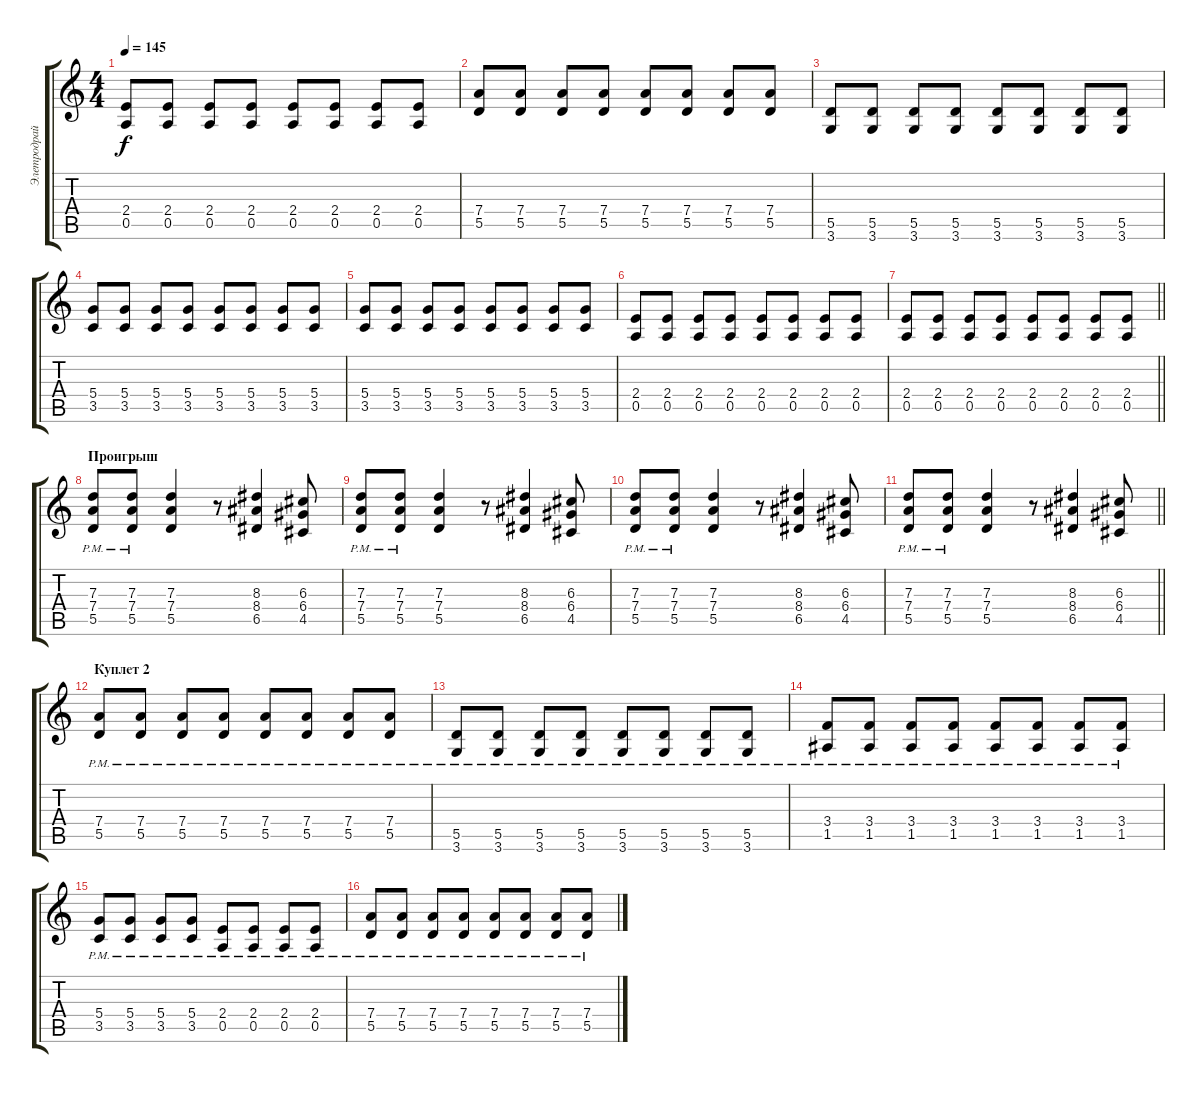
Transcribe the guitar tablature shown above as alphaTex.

\track ("Элетродрайв" "Элетродрай") {instrument distortionguitar}
\staff {score tabs}
\tuning (E4 B3 G3 D3 A2 E2) {hide}
\ts (4 4)
\tempo 145
\clef g2
\ks c
(2.4 0.5).8{dy f} (2.4 0.5).8 (2.4 0.5).8 (2.4 0.5).8 (2.4 0.5).8 (2.4 0.5).8 (2.4 0.5).8 (2.4 0.5).8 |
(7.4 5.5).8 (7.4 5.5).8 (7.4 5.5).8 (7.4 5.5).8 (7.4 5.5).8 (7.4 5.5).8 (7.4 5.5).8 (7.4 5.5).8 |
(5.5 3.6).8 (5.5 3.6).8 (5.5 3.6).8 (5.5 3.6).8 (5.5 3.6).8 (5.5 3.6).8 (5.5 3.6).8 (5.5 3.6).8 |
(5.4 3.5).8 (5.4 3.5).8 (5.4 3.5).8 (5.4 3.5).8 (5.4 3.5).8 (5.4 3.5).8 (5.4 3.5).8 (5.4 3.5).8 |
(5.4 3.5).8 (5.4 3.5).8 (5.4 3.5).8 (5.4 3.5).8 (5.4 3.5).8 (5.4 3.5).8 (5.4 3.5).8 (5.4 3.5).8 |
(2.4 0.5).8 (2.4 0.5).8 (2.4 0.5).8 (2.4 0.5).8 (2.4 0.5).8 (2.4 0.5).8 (2.4 0.5).8 (2.4 0.5).8 |
\barLineRight lightlight
(2.4 0.5).8 (2.4 0.5).8 (2.4 0.5).8 (2.4 0.5).8 (2.4 0.5).8 (2.4 0.5).8 (2.4 0.5).8 (2.4 0.5).8 |
\section ("" "Проигрыш")
(7.3{pm} 7.4{pm} 5.5{pm}).8 (7.3{pm} 7.4{pm} 5.5{pm}).8 (7.3 7.4 5.5).4 r.8 (8.3 8.4 6.5).4 (6.3 6.4 4.5).8 |
(7.3{pm} 7.4{pm} 5.5{pm}).8 (7.3{pm} 7.4{pm} 5.5{pm}).8 (7.3 7.4 5.5).4 r.8 (8.3 8.4 6.5).4 (6.3 6.4 4.5).8 |
(7.3{pm} 7.4{pm} 5.5{pm}).8 (7.3{pm} 7.4{pm} 5.5{pm}).8 (7.3 7.4 5.5).4 r.8 (8.3 8.4 6.5).4 (6.3 6.4 4.5).8 |
\barLineRight lightlight
(7.3{pm} 7.4{pm} 5.5{pm}).8 (7.3{pm} 7.4{pm} 5.5{pm}).8 (7.3 7.4 5.5).4 r.8 (8.3 8.4 6.5).4 (6.3 6.4 4.5).8 |
\section ("" "Куплет 2")
(7.4{pm} 5.5{pm}).8 (7.4{pm} 5.5{pm}).8 (7.4{pm} 5.5{pm}).8 (7.4{pm} 5.5{pm}).8 (7.4{pm} 5.5{pm}).8 (7.4{pm} 5.5{pm}).8 (7.4{pm} 5.5{pm}).8 (7.4{pm} 5.5{pm}).8 |
(5.5{pm} 3.6{pm}).8 (5.5{pm} 3.6{pm}).8 (5.5{pm} 3.6{pm}).8 (5.5{pm} 3.6{pm}).8 (5.5{pm} 3.6{pm}).8 (5.5{pm} 3.6{pm}).8 (5.5{pm} 3.6{pm}).8 (5.5{pm} 3.6{pm}).8 |
(3.4{pm} 1.5{pm}).8 (3.4{pm} 1.5{pm}).8 (3.4{pm} 1.5{pm}).8 (3.4{pm} 1.5{pm}).8 (3.4{pm} 1.5{pm}).8 (3.4{pm} 1.5{pm}).8 (3.4{pm} 1.5{pm}).8 (3.4{pm} 1.5{pm}).8 |
(5.4{pm} 3.5{pm}).8 (5.4{pm} 3.5{pm}).8 (5.4{pm} 3.5{pm}).8 (5.4{pm} 3.5{pm}).8 (2.4{pm} 0.5{pm}).8 (2.4{pm} 0.5{pm}).8 (2.4{pm} 0.5{pm}).8 (2.4{pm} 0.5{pm}).8 |
(7.4{pm} 5.5{pm}).8 (7.4{pm} 5.5{pm}).8 (7.4{pm} 5.5{pm}).8 (7.4{pm} 5.5{pm}).8 (7.4{pm} 5.5{pm}).8 (7.4{pm} 5.5{pm}).8 (7.4{pm} 5.5{pm}).8 (7.4{pm} 5.5{pm}).8
